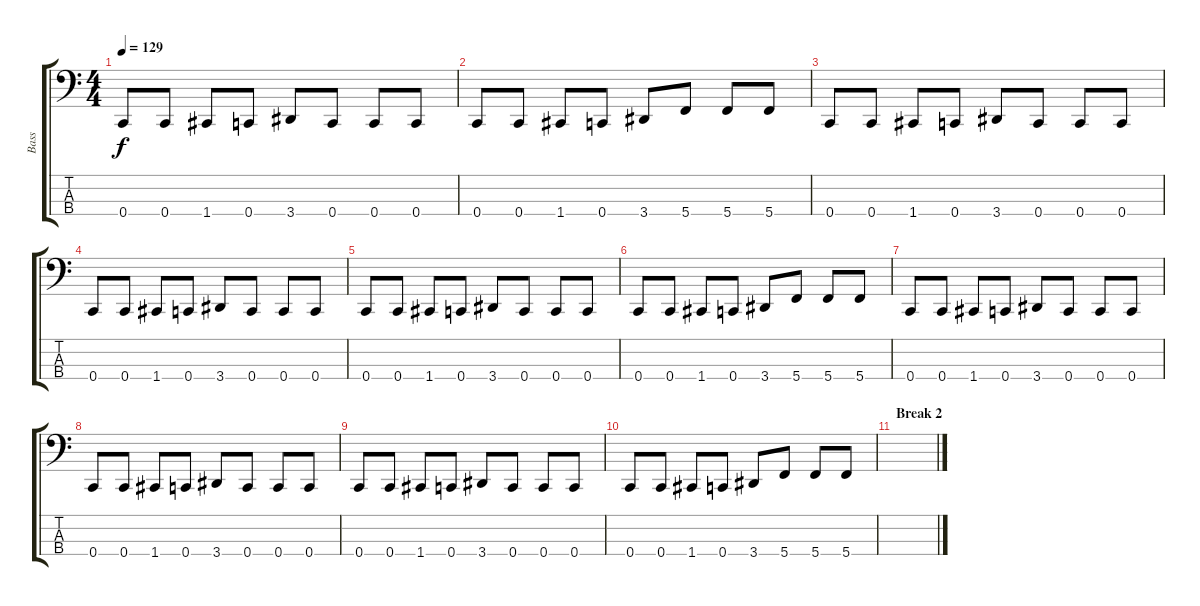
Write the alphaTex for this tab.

\track ("Bass" "Bass") {instrument electricbassfinger}
\staff {score tabs}
\tuning (F2 C2 G1 C1) {hide}
\ts (4 4)
\tempo 129
\clef f4
\ks c
0.4.8{dy f} 0.4.8 1.4.8 0.4.8 3.4.8 0.4.8 0.4.8 0.4.8 |
0.4.8 0.4.8 1.4.8 0.4.8 3.4.8 5.4.8 5.4.8 5.4.8 |
0.4.8 0.4.8 1.4.8 0.4.8 3.4.8 0.4.8 0.4.8 0.4.8 |
0.4.8 0.4.8 1.4.8 0.4.8 3.4.8 0.4.8 0.4.8 0.4.8 |
0.4.8 0.4.8 1.4.8 0.4.8 3.4.8 0.4.8 0.4.8 0.4.8 |
0.4.8 0.4.8 1.4.8 0.4.8 3.4.8 5.4.8 5.4.8 5.4.8 |
0.4.8 0.4.8 1.4.8 0.4.8 3.4.8 0.4.8 0.4.8 0.4.8 |
0.4.8 0.4.8 1.4.8 0.4.8 3.4.8 0.4.8 0.4.8 0.4.8 |
0.4.8 0.4.8 1.4.8 0.4.8 3.4.8 0.4.8 0.4.8 0.4.8 |
0.4.8 0.4.8 1.4.8 0.4.8 3.4.8 5.4.8 5.4.8 5.4.8 |
\section ("" "Break 2")
